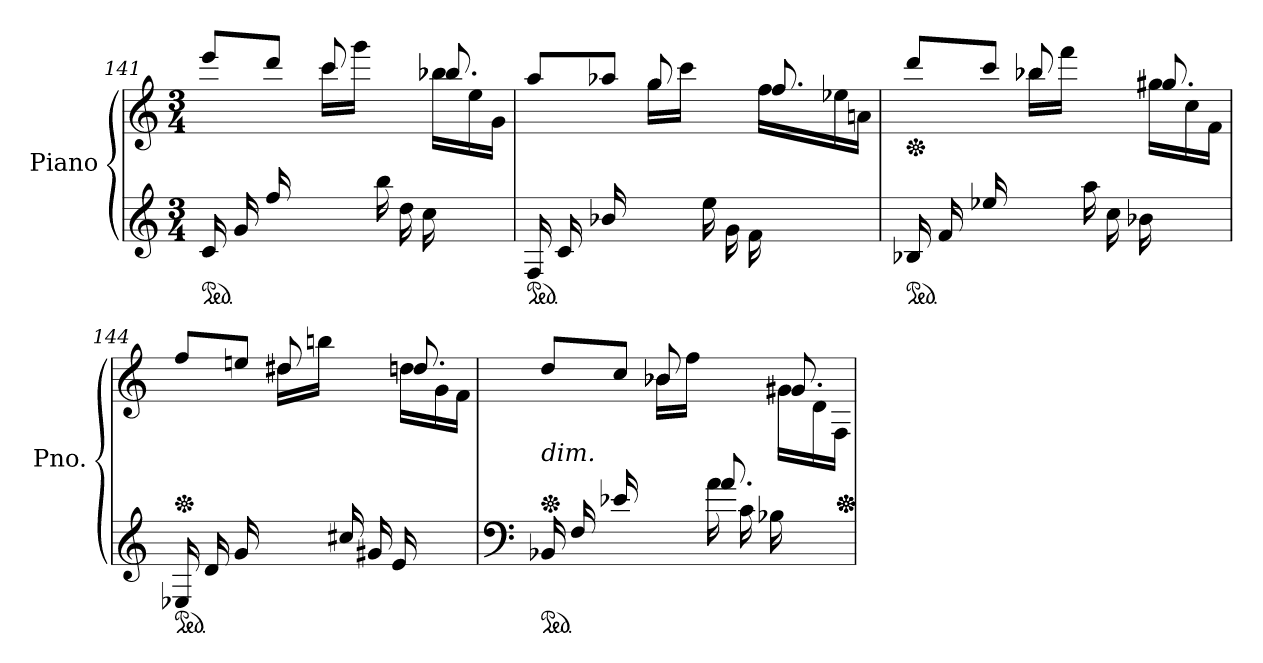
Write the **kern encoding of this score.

**kern	**kern
*part1	*part1
*staff2	*staff1
*I"Piano	*
*I'Pno.	*
*clefG2	*clefG2
*k[]	*k[]
*M3/4	*M3/4
*ped	*
=141	=141
*	*^
16c/LL	8eee/L	8.ryy
16g/	.	.
16ff/	8ddd/J	.
8.ryy	.	16ee-X\JJ
.	8ccc/	16ccc\LL
.	.	16ggg\JJ
16bb\LL	8ryy	8.ryy
16dd\	.	.
16cc\JJ	16ryy	.
8.ryy	8.bb-X/	16bb-X\LL
.	.	16ee-\
.	.	16g\JJ
!!LO:LB:g=z	!!
=142	=142	=142
*ped	*	*
16F/LL	8aa/L	8.ryy
16c/	.	.
16b-X/	8aa-X/J	.
8.ryy	.	16cc\JJ
.	8gg/	16gg\LL
.	.	16ccc\JJ
16ee\LL	8ryy	8.ryy
16g\	.	.
16f\JJ	16ryy	.
8.ryy	8.ff/	16ff\LL
.	.	16ee-X\
.	.	16an\JJ
=143	=143	=143
*ped	*	*
*	*Xped	*
16B-X/LL	8ddd/L	8.ryy
16f/	.	.
16ee-X/	8ccc/J	.
8.ryy	.	16dd\JJ
.	8bb-X/	16bb-X\LL
.	.	16fff\JJ
16aa\LL	8ryy	8.ryy
16cc\	.	.
16b-X\JJ	16ryy	.
8.ryy	8.gg#X/	16gg#X\LL
.	.	16cc\
.	.	16f\JJ
=144	=144	=144
*ped	*	*
*	*Xped	*
16E-X/LL	8ff/L	8.ryy
16d/	.	.
16g/	8een/J	.
8.ryy	.	16g#X\JJ
.	8dd#X/	16dd#X\LL
.	.	16bbn\JJ
16cc#X/LL	8ryy	8.ryy
16g#/	.	.
16e/JJ	16ryy	.
8.ryy	8.ddn/	16ddn\LL
.	.	16g#\
.	.	16f\JJ
!!LO:LB:g=z	!!
=145	=145	=145
*clefF4	*	*
*ped	*	*
*^	*	*
*	*	*Xped	*
!	!	!LO:TX:b:i:t=dim.	!
16BB-X/LL	4.ryy	8dd/L	8.ryy
16F/	.	.	.
16e-X/	.	8cc/J	.
8.ryy	.	.	16d\JJ
.	.	8b-X/	16b-X\LL
.	.	.	16ff\JJ
16a\LL	8.a/	8ryy	8.ryy
16c\	.	.	.
16B-X\JJ	.	16ryy	.
8.ryy	16ryy	8.g#X/	16g#X\LL
.	8ryy	.	16d\
.	.	.	16F\JJ
*v	*v	*	*
*	*Xped	*
*	*Xped	*
*	*v	*v
=	=
*-	*-
